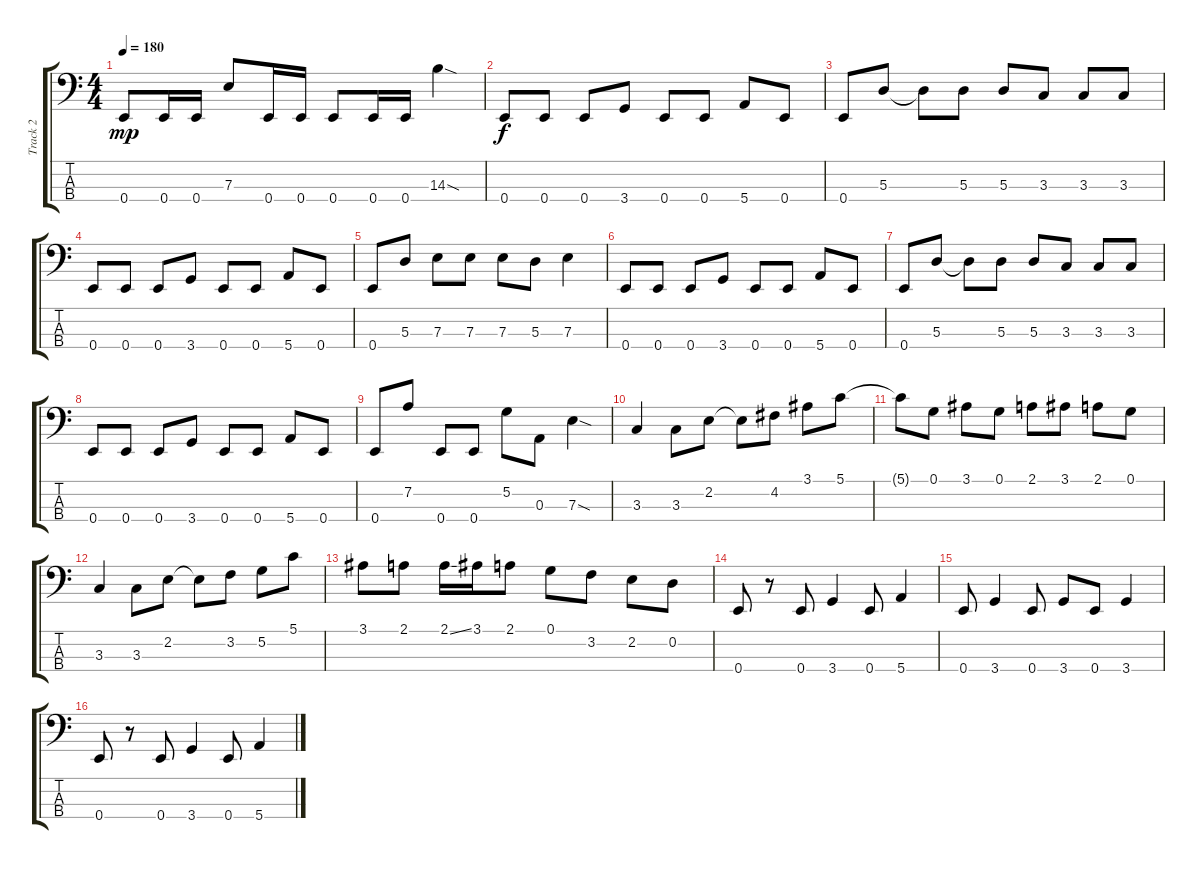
\track ("Track 2" "Track 2") {instrument electricbasspick}
\staff {score tabs}
\tuning (G2 D2 A1 E1) {hide}
\ts (4 4)
\tempo 180
\clef f4
\ks c
0.4.8{dy mp} 0.4.16 0.4.16 7.3.8 0.4.16 0.4.16 0.4.8 0.4.16 0.4.16 14.3{sod}.4 |
0.4.8{dy f} 0.4.8 0.4.8 3.4.8 0.4.8 0.4.8 5.4.8 0.4.8 |
0.4.8 5.3.8 5.3{t}.8 5.3.8 5.3.8 3.3.8 3.3.8 3.3.8 |
0.4.8 0.4.8 0.4.8 3.4.8 0.4.8 0.4.8 5.4.8 0.4.8 |
0.4.8 5.3.8 7.3.8 7.3.8 7.3.8 5.3.8 7.3.4 |
0.4.8 0.4.8 0.4.8 3.4.8 0.4.8 0.4.8 5.4.8 0.4.8 |
0.4.8 5.3.8 5.3{t}.8 5.3.8 5.3.8 3.3.8 3.3.8 3.3.8 |
0.4.8 0.4.8 0.4.8 3.4.8 0.4.8 0.4.8 5.4.8 0.4.8 |
0.4.8 7.2.8 0.4.8 0.4.8 5.2.8 0.3.8 7.3{sod}.4 |
3.3.4 3.3.8 2.2.8 2.2{t}.8 4.2.8 3.1.8 5.1.8 |
5.1{t}.8 0.1.8 3.1.8 0.1.8 2.1.8 3.1.8 2.1.8 0.1.8 |
3.3.4 3.3.8 2.2.8 2.2{t}.8 3.2.8 5.2.8 5.1.8 |
3.1.8 2.1.8 2.1{ss}.16 3.1.16 2.1.8 0.1.8 3.2.8 2.2.8 0.2.8 |
0.4.8 r.8 0.4.8 3.4.4 0.4.8 5.4.4 |
0.4.8 3.4.4 0.4.8 3.4.8 0.4.8 3.4.4 |
0.4.8 r.8 0.4.8 3.4.4 0.4.8 5.4.4
